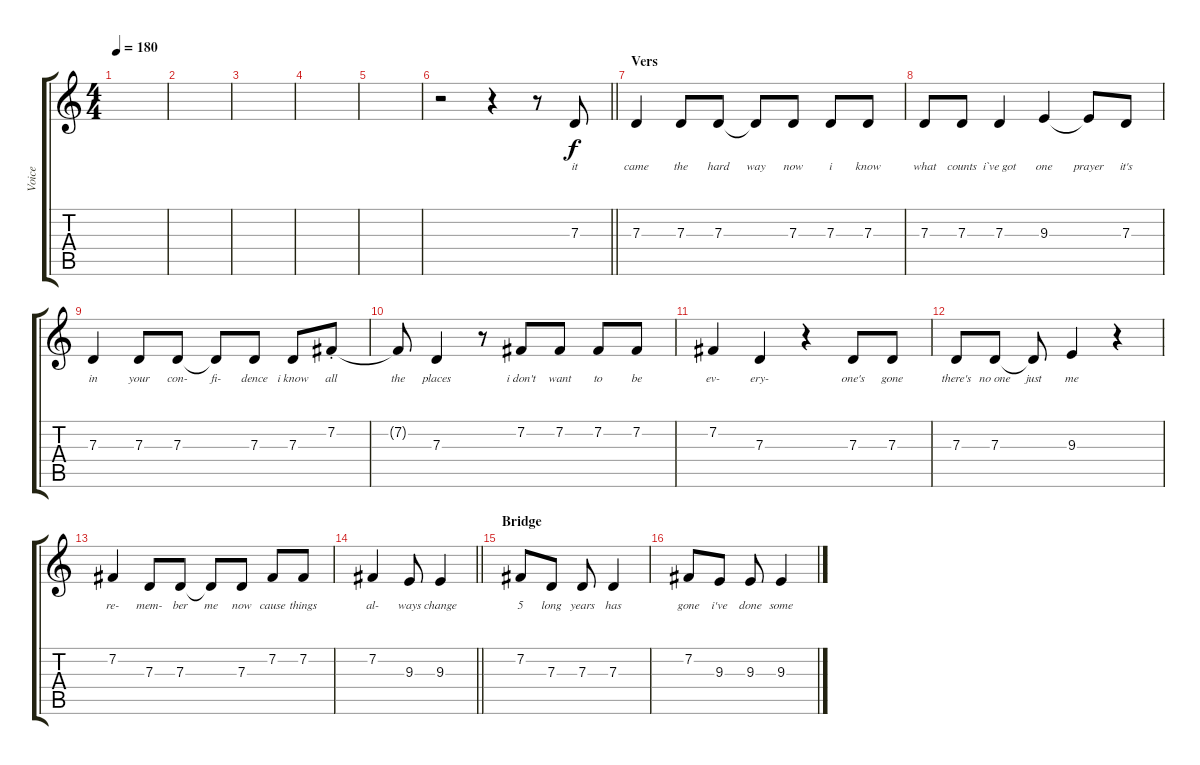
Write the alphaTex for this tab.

\track ("Voice" "Voice") {instrument trumpet}
\staff {score tabs}
\tuning (E4 B3 G3 D3 A2 E2) {hide}
\ts (4 4)
\tempo 180
\clef g2
\ks c
|
|
|
|
|
\barLineRight lightlight
r.2 r.4 r.8 7.3.8{lyrics (0 "it") lyrics (1 "") lyrics (2 "") lyrics (3 "") lyrics (4 "")} |
\section ("" "Vers")
7.3.4{lyrics (0 "came") lyrics (1 "") lyrics (2 "") lyrics (3 "") lyrics (4 "")} 7.3.8{lyrics (0 "the") lyrics (1 "") lyrics (2 "") lyrics (3 "") lyrics (4 "")} 7.3.8{lyrics (0 "hard") lyrics (1 "") lyrics (2 "") lyrics (3 "") lyrics (4 "")} 7.3{t}.8{lyrics (0 "way") lyrics (1 "") lyrics (2 "") lyrics (3 "") lyrics (4 "")} 7.3.8{lyrics (0 "now") lyrics (1 "") lyrics (2 "") lyrics (3 "") lyrics (4 "")} 7.3.8{lyrics (0 "i") lyrics (1 "") lyrics (2 "") lyrics (3 "") lyrics (4 "")} 7.3.8{lyrics (0 "know") lyrics (1 "") lyrics (2 "") lyrics (3 "") lyrics (4 "")} |
7.3.8{lyrics (0 "what") lyrics (1 "") lyrics (2 "") lyrics (3 "") lyrics (4 "")} 7.3.8{lyrics (0 "counts") lyrics (1 "") lyrics (2 "") lyrics (3 "") lyrics (4 "")} 7.3.4{lyrics (0 "i`ve got") lyrics (1 "") lyrics (2 "") lyrics (3 "") lyrics (4 "")} 9.3.4{lyrics (0 "one") lyrics (1 "") lyrics (2 "") lyrics (3 "") lyrics (4 "")} 9.3{t}.8{lyrics (0 "prayer") lyrics (1 "") lyrics (2 "") lyrics (3 "") lyrics (4 "")} 7.3.8{lyrics (0 "it's") lyrics (1 "") lyrics (2 "") lyrics (3 "") lyrics (4 "")} |
7.3.4{lyrics (0 "in") lyrics (1 "") lyrics (2 "") lyrics (3 "") lyrics (4 "")} 7.3.8{lyrics (0 "your") lyrics (1 "") lyrics (2 "") lyrics (3 "") lyrics (4 "")} 7.3.8{lyrics (0 "con-") lyrics (1 "") lyrics (2 "") lyrics (3 "") lyrics (4 "")} 7.3{t}.8{lyrics (0 "fi-") lyrics (1 "") lyrics (2 "") lyrics (3 "") lyrics (4 "")} 7.3.8{lyrics (0 "dence") lyrics (1 "") lyrics (2 "") lyrics (3 "") lyrics (4 "")} 7.3.8{lyrics (0 "i know") lyrics (1 "") lyrics (2 "") lyrics (3 "") lyrics (4 "")} 7.2{st}.8{lyrics (0 "all") lyrics (1 "") lyrics (2 "") lyrics (3 "") lyrics (4 "")} |
7.2{t}.8{lyrics (0 "the") lyrics (1 "") lyrics (2 "") lyrics (3 "") lyrics (4 "")} 7.3.4{lyrics (0 "places") lyrics (1 "") lyrics (2 "") lyrics (3 "") lyrics (4 "")} r.8 7.2.8{lyrics (0 "i don't") lyrics (1 "") lyrics (2 "") lyrics (3 "") lyrics (4 "")} 7.2.8{lyrics (0 "want") lyrics (1 "") lyrics (2 "") lyrics (3 "") lyrics (4 "")} 7.2.8{lyrics (0 "to") lyrics (1 "") lyrics (2 "") lyrics (3 "") lyrics (4 "")} 7.2.8{lyrics (0 "be") lyrics (1 "") lyrics (2 "") lyrics (3 "") lyrics (4 "")} |
7.2.4{lyrics (0 "ev-") lyrics (1 "") lyrics (2 "") lyrics (3 "") lyrics (4 "")} 7.3.4{lyrics (0 "ery-") lyrics (1 "") lyrics (2 "") lyrics (3 "") lyrics (4 "")} r.4 7.3.8{lyrics (0 "one's") lyrics (1 "") lyrics (2 "") lyrics (3 "") lyrics (4 "")} 7.3.8{lyrics (0 "gone") lyrics (1 "") lyrics (2 "") lyrics (3 "") lyrics (4 "")} |
7.3.8{lyrics (0 "there's") lyrics (1 "") lyrics (2 "") lyrics (3 "") lyrics (4 "")} 7.3.8{lyrics (0 "no one") lyrics (1 "") lyrics (2 "") lyrics (3 "") lyrics (4 "")} 7.3{t}.8{lyrics (0 "just") lyrics (1 "") lyrics (2 "") lyrics (3 "") lyrics (4 "")} 9.3.4{lyrics (0 "me") lyrics (1 "") lyrics (2 "") lyrics (3 "") lyrics (4 "")} r.4 |
7.2.4{lyrics (0 "re-") lyrics (1 "") lyrics (2 "") lyrics (3 "") lyrics (4 "")} 7.3.8{lyrics (0 "mem-") lyrics (1 "") lyrics (2 "") lyrics (3 "") lyrics (4 "")} 7.3.8{lyrics (0 "ber") lyrics (1 "") lyrics (2 "") lyrics (3 "") lyrics (4 "")} 7.3{t}.8{lyrics (0 "me") lyrics (1 "") lyrics (2 "") lyrics (3 "") lyrics (4 "")} 7.3.8{lyrics (0 "now") lyrics (1 "") lyrics (2 "") lyrics (3 "") lyrics (4 "")} 7.2.8{lyrics (0 "cause") lyrics (1 "") lyrics (2 "") lyrics (3 "") lyrics (4 "")} 7.2.8{lyrics (0 "things") lyrics (1 "") lyrics (2 "") lyrics (3 "") lyrics (4 "")} |
\barLineRight lightlight
7.2.4{lyrics (0 "al-") lyrics (1 "") lyrics (2 "") lyrics (3 "") lyrics (4 "")} 9.3.8{lyrics (0 "ways") lyrics (1 "") lyrics (2 "") lyrics (3 "") lyrics (4 "")} 9.3.4{lyrics (0 "change") lyrics (1 "") lyrics (2 "") lyrics (3 "") lyrics (4 "")} |
\section ("" "Bridge")
7.2.8{lyrics (0 "5") lyrics (1 "") lyrics (2 "") lyrics (3 "") lyrics (4 "")} 7.3.8{lyrics (0 "long") lyrics (1 "") lyrics (2 "") lyrics (3 "") lyrics (4 "")} 7.3.8{lyrics (0 "years") lyrics (1 "") lyrics (2 "") lyrics (3 "") lyrics (4 "")} 7.3.4{lyrics (0 "has") lyrics (1 "") lyrics (2 "") lyrics (3 "") lyrics (4 "")} |
7.2.8{lyrics (0 "gone") lyrics (1 "") lyrics (2 "") lyrics (3 "") lyrics (4 "")} 9.3.8{lyrics (0 "i've") lyrics (1 "") lyrics (2 "") lyrics (3 "") lyrics (4 "")} 9.3.8{lyrics (0 "done") lyrics (1 "") lyrics (2 "") lyrics (3 "") lyrics (4 "")} 9.3.4{lyrics (0 "some") lyrics (1 "") lyrics (2 "") lyrics (3 "") lyrics (4 "")}
